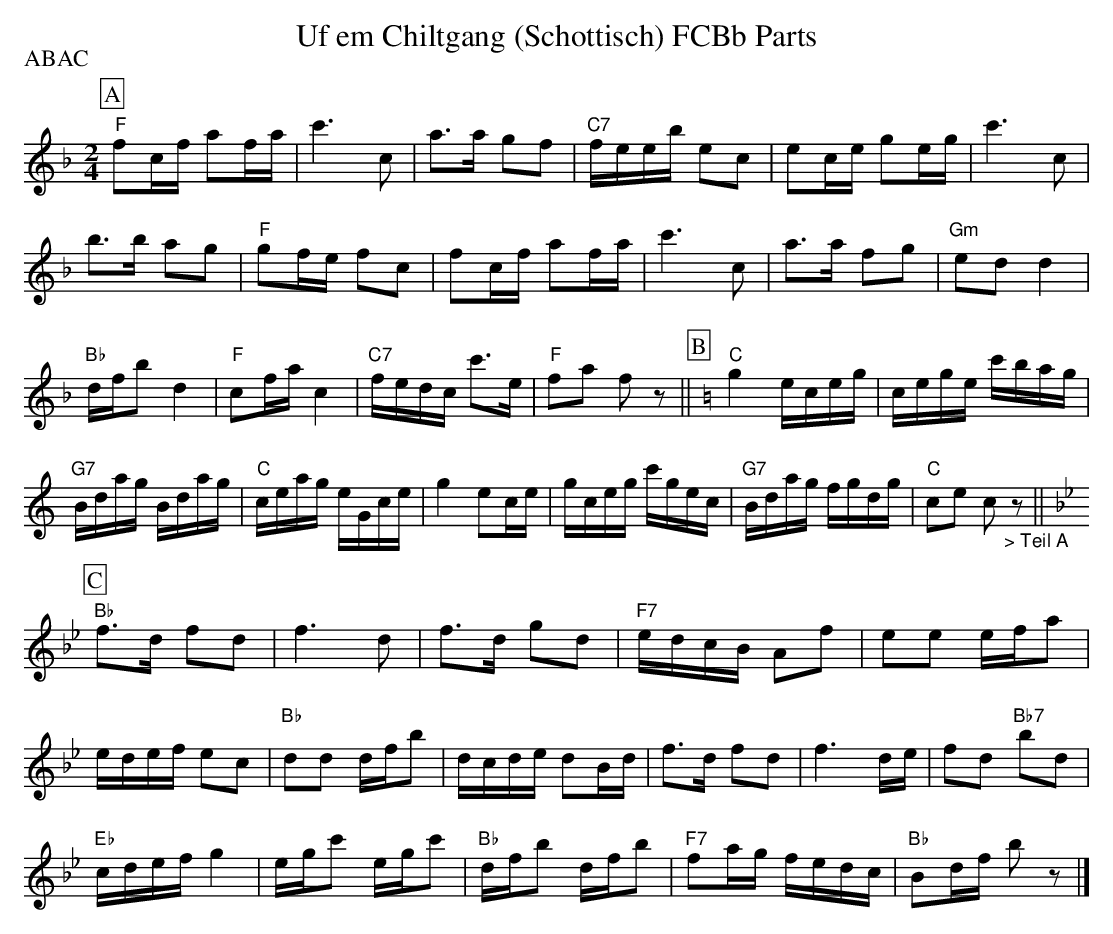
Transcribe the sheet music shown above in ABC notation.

X:1
T: Uf em Chiltgang (Schottisch) FCBb Parts
P:ABAC
M:2/4
L:1/16
K:F %%MIDI gchordon
[P:A] "F"f2cf a2fa | c'6c2 | a3a g2f2 | "C7"feeb e2c2 | e2ce g2eg | c'6c2 |
b3b a2g2 | "F"g2fe f2c2 | f2cf a2fa | c'6c2 | a3a f2g2 | "Gm"e2d2d4 |
"Bb"dfb2d4 | "F"c2fac4 | "C7"fedc c'3e | "F"f2a2 f2z2 || [P:B] [K:C] "C"g4 eceg | cege c'bag |
"G7"Bdag Bdag | "C"ceag eGce | g4e2ce | gceg c'gec | "G7"Bdag fgdg | "C"c2e2 c2"_> Teil A"z2 || [P:C] [K:Bb]
"Bb"f3d f2d2 | f6d2 | f3d g2d2 | "F7"edcB A2f2 | e2e2 efa2 |
edef e2c2 | "Bb"d2d2 dfb2 | dcde d2Bd | f3d f2d2 | f6de | f2d2 "Bb7"b2d2 |
"Eb"cdef g4 | egc'2 egc'2 | "Bb"dfb2 dfb2 | "F7"f2ag fedc | "Bb"B2df b2z2 |]
